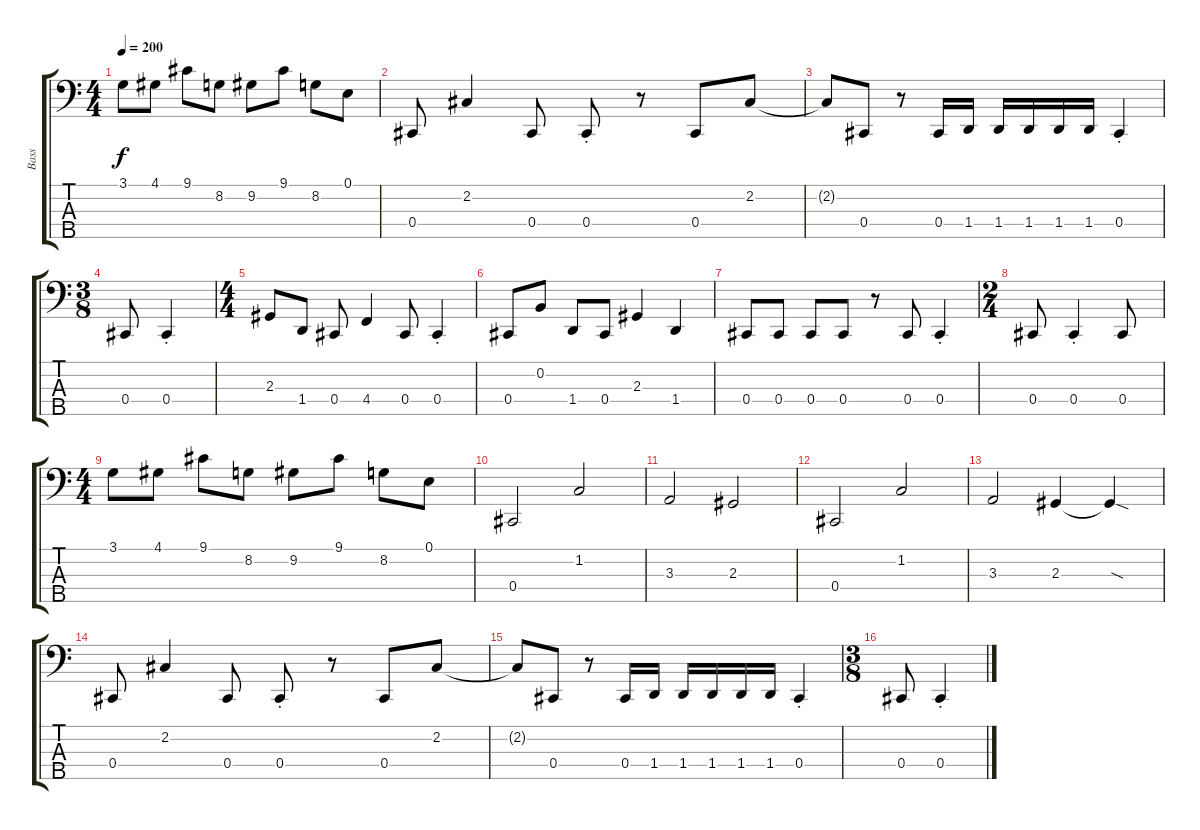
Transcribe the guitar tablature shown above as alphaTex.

\track ("Bass" "Bass") {instrument electricbassfinger}
\staff {score tabs}
\tuning (E2 B1 Gb1 Db1 G0) {hide}
\ts (4 4)
\tempo 200
\clef f4
\ks c
3.1.8{dy f} 4.1.8 9.1.8 8.2.8 9.2.8 9.1.8 8.2.8 0.1.8 |
0.4.8 2.2.4 0.4.8 0.4{st}.8 r.8 0.4.8 2.2.8 |
2.2{t}.8 0.4.8 r.8 0.4.16 1.4.16 1.4.16 1.4.16 1.4.16 1.4.16 0.4{st}.4 |
\ts (3 8)
0.4.8 0.4{st}.4 |
\ts (4 4)
2.3.8 1.4.8 0.4.8 4.4.4 0.4.8 0.4{st}.4 |
0.4.8 0.2.8 1.4.8 0.4.8 2.3.4 1.4.4 |
0.4.8 0.4.8 0.4.8 0.4.8 r.8 0.4.8 0.4{st}.4 |
\ts (2 4)
0.4.8 0.4{st}.4 0.4.8 |
\ts (4 4)
3.1.8 4.1.8 9.1.8 8.2.8 9.2.8 9.1.8 8.2.8 0.1.8 |
0.4.2 1.2.2 |
3.3.2 2.3.2 |
0.4.2 1.2.2 |
3.3.2 2.3.4 2.3{sod t}.4 |
0.4.8 2.2.4 0.4.8 0.4{st}.8 r.8 0.4.8 2.2.8 |
2.2{t}.8 0.4.8 r.8 0.4.16 1.4.16 1.4.16 1.4.16 1.4.16 1.4.16 0.4{st}.4 |
\ts (3 8)
0.4.8 0.4{st}.4
